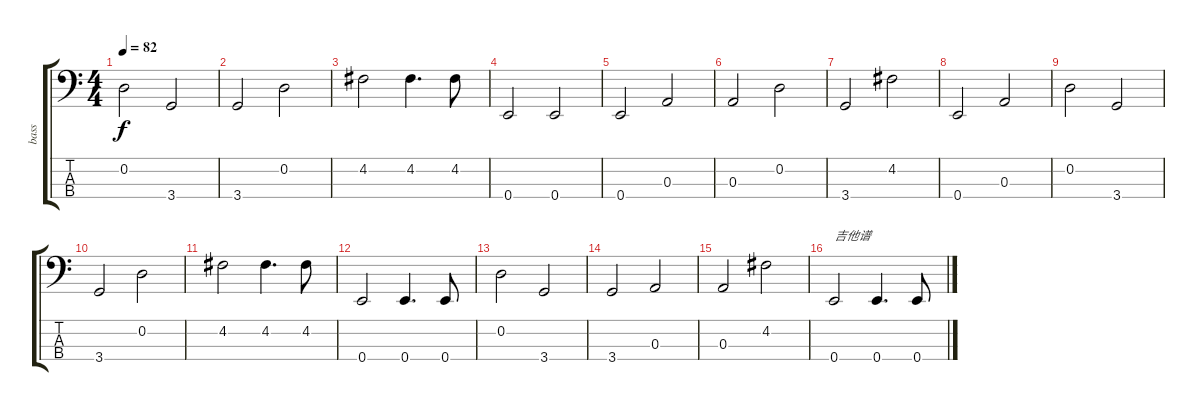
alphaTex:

\track ("bass" "bass") {instrument electricbassfinger}
\staff {score tabs}
\tuning (G2 D2 A1 E1) {hide}
\ts (4 4)
\tempo 82
\clef f4
\ks c
0.2.2{dy f} 3.4.2 |
3.4.2 0.2.2 |
4.2.2 4.2.4{d} 4.2.8 |
0.4.2 0.4.2 |
0.4.2 0.3.2 |
0.3.2 0.2.2 |
3.4.2 4.2.2 |
0.4.2 0.3.2 |
0.2.2 3.4.2 |
3.4.2 0.2.2 |
4.2.2 4.2.4{d} 4.2.8 |
0.4.2 0.4.4{d} 0.4.8 |
0.2.2 3.4.2 |
3.4.2 0.3.2 |
0.3.2 4.2.2 |
0.4.2{txt "吉他谱"} 0.4.4{d} 0.4.8
